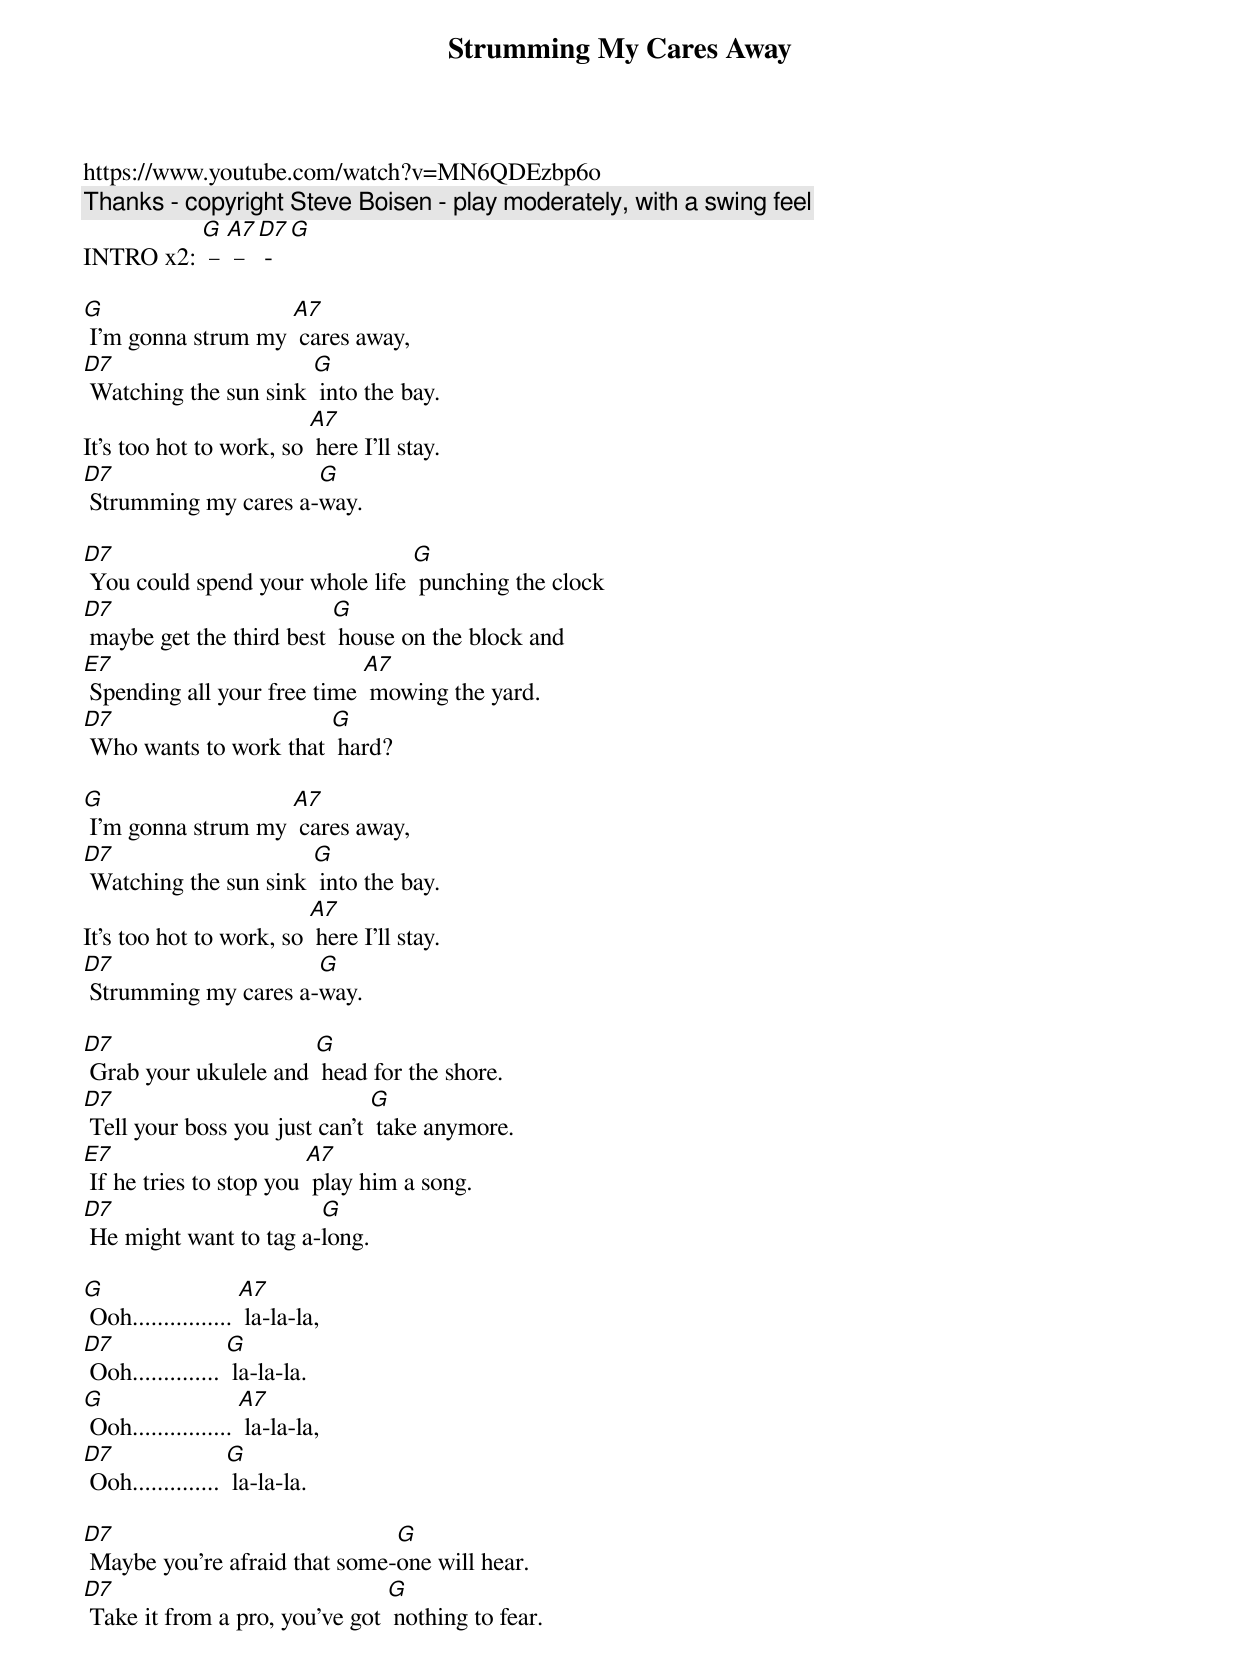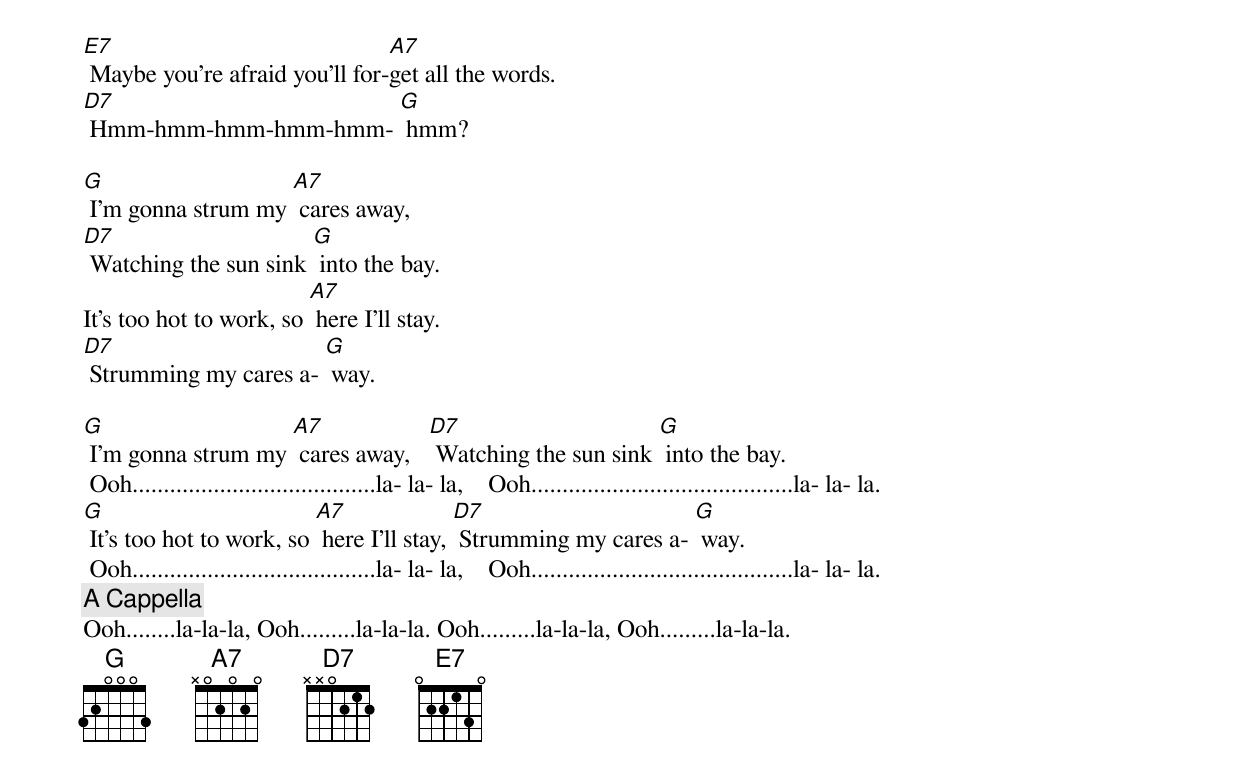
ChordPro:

{t:Strumming My Cares Away }
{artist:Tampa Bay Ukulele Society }
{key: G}
https://www.youtube.com/watch?v=MN6QDEzbp6o
{c:  Thanks - copyright Steve Boisen - play moderately, with a swing feel}
{c:}
INTRO x2: [G] – [A7] – [D7] - [G]

[G] I'm gonna strum my [A7] cares away,
[D7] Watching the sun sink [G] into the bay.
It's too hot to work, so [A7] here I'll stay.
[D7] Strumming my cares a-[G]way.

[D7] You could spend your whole life [G] punching the clock
[D7] maybe get the third best [G] house on the block and
[E7] Spending all your free time [A7] mowing the yard.
[D7] Who wants to work that [G] hard?

[G] I'm gonna strum my [A7] cares away,
[D7] Watching the sun sink [G] into the bay.
It's too hot to work, so [A7] here I'll stay.
[D7] Strumming my cares a-[G]way.

[D7] Grab your ukulele and [G] head for the shore.
[D7] Tell your boss you just can't [G] take anymore.
[E7] If he tries to stop you [A7] play him a song.
[D7] He might want to tag a-[G]long.

[G] Ooh................ [A7] la-la-la,
[D7] Ooh.............. [G] la-la-la.
[G] Ooh................ [A7] la-la-la,
[D7] Ooh.............. [G] la-la-la.

[D7] Maybe you're afraid that some-[G]one will hear.
[D7] Take it from a pro, you've got [G] nothing to fear.
[E7] Maybe you're afraid you'll for-[A7]get all the words.
[D7] Hmm-hmm-hmm-hmm-hmm- [G] hmm?

[G] I'm gonna strum my [A7] cares away,
[D7] Watching the sun sink [G] into the bay.
It's too hot to work, so [A7] here I'll stay.
[D7] Strumming my cares a- [G] way.

[G] I'm gonna strum my [A7] cares away,   [D7] Watching the sun sink [G] into the bay.
 Ooh.......................................la- la- la,    Ooh..........................................la- la- la.
[G] It's too hot to work, so [A7] here I'll stay, [D7] Strumming my cares a- [G] way.
 Ooh.......................................la- la- la,    Ooh..........................................la- la- la.
{c: A Cappella}
Ooh........la-la-la, Ooh.........la-la-la. Ooh.........la-la-la, Ooh.........la-la-la.
